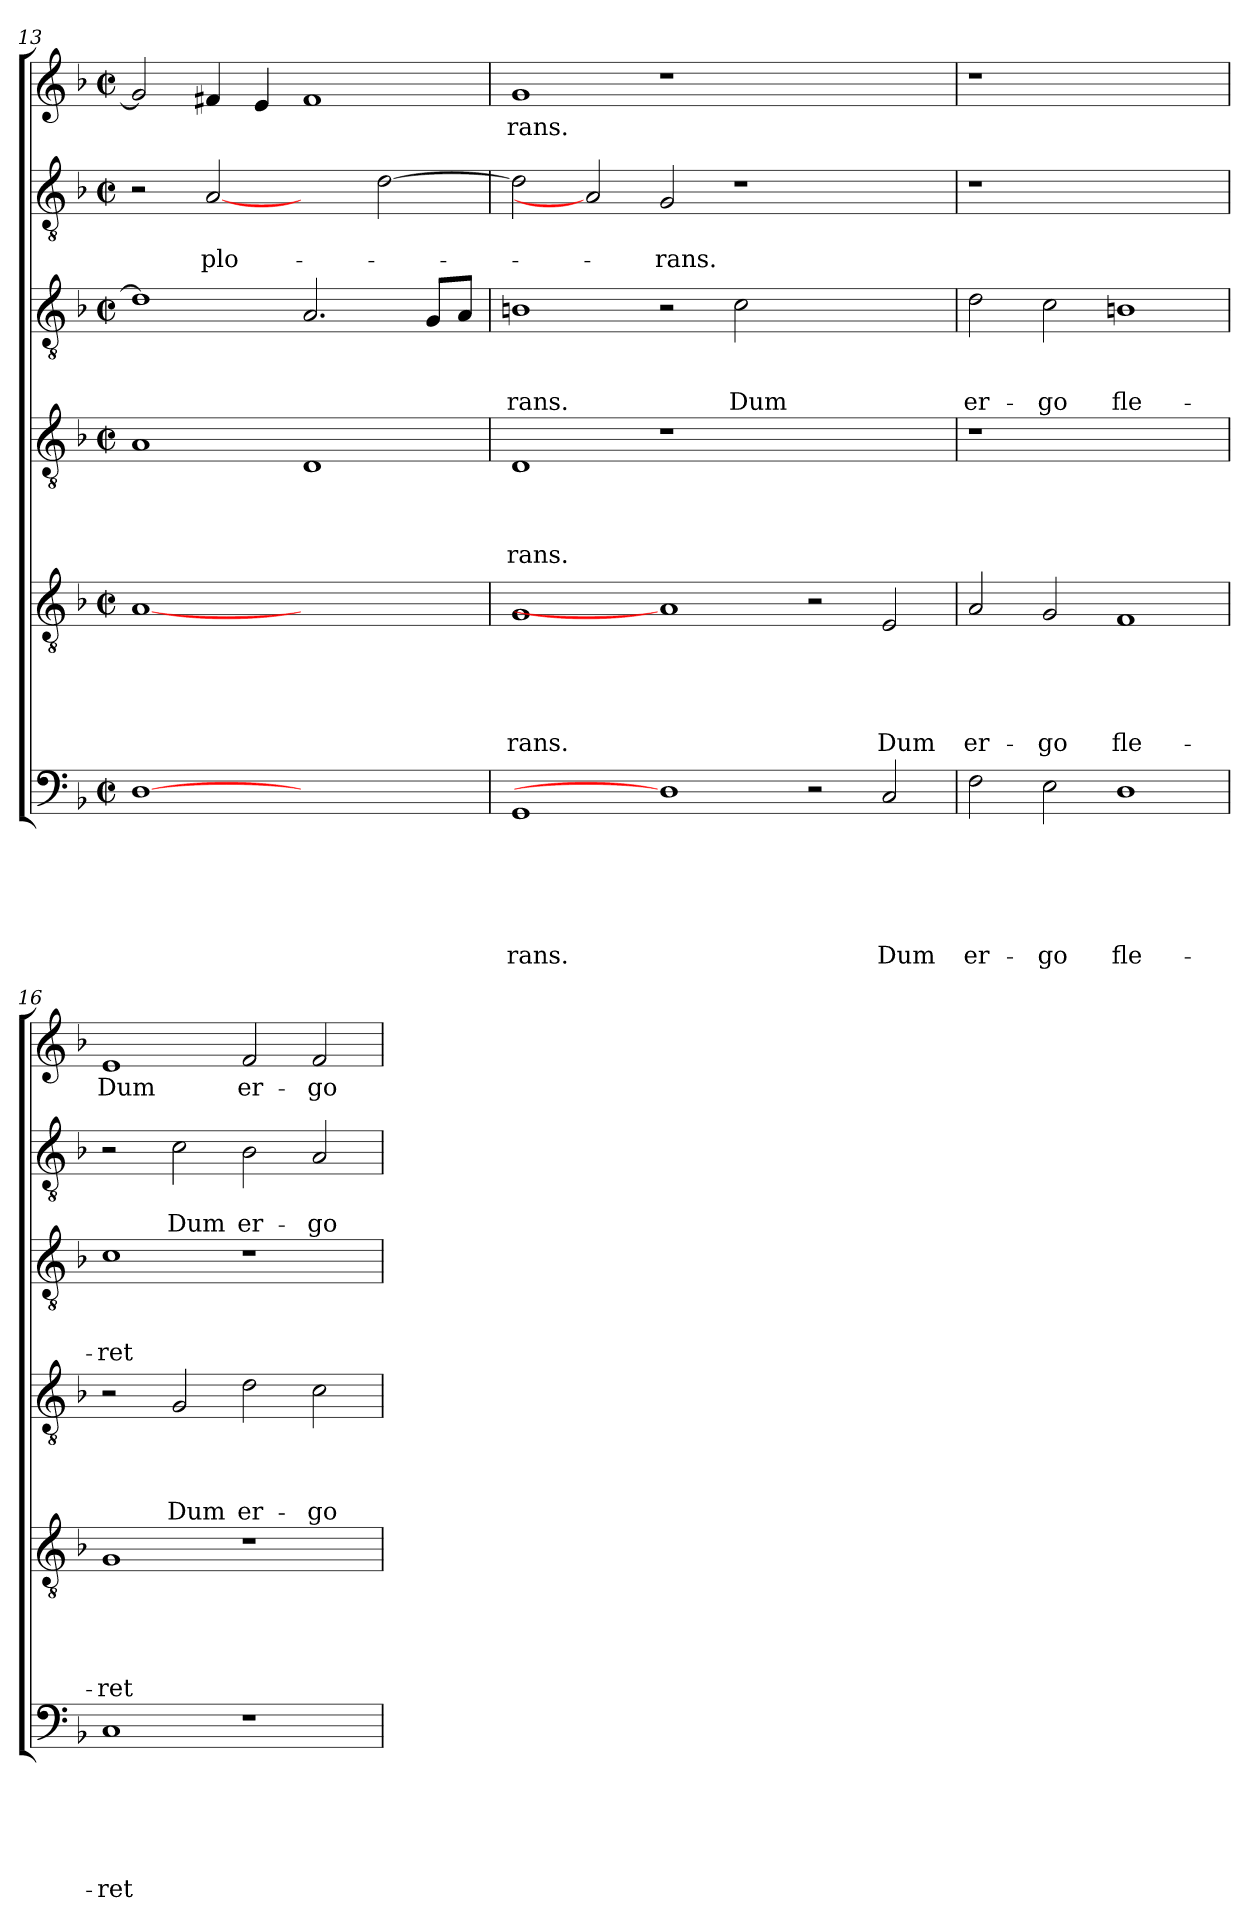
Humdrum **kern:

**kern	**text	**text	**text	**text	**text	**text	**kern	**text	**text	**text	**text	**text	**kern	**text	**text	**text	**text	**kern	**text	**text	**text	**kern	**text	**text	**kern	**text
*part6	*part6	*part6	*part6	*part6	*part6	*part6	*part5	*part5	*part5	*part5	*part5	*part5	*part4	*part4	*part4	*part4	*part4	*part3	*part3	*part3	*part3	*part2	*part2	*part2	*part1	*part1
*staff6	*staff6	*staff6	*staff6	*staff6	*staff6	*staff6	*staff5	*staff5	*staff5	*staff5	*staff5	*staff5	*staff4	*staff4	*staff4	*staff4	*staff4	*staff3	*staff3	*staff3	*staff3	*staff2	*staff2	*staff2	*staff1	*staff1
!!LO:LB:g=z
*clefF4	*	*	*	*	*	*	*clefGv2	*	*	*	*	*	*clefGv2	*	*	*	*	*clefGv2	*	*	*	*clefGv2	*	*	*clefG2	*
*k[b-]	*	*	*	*	*	*	*k[b-]	*	*	*	*	*	*k[b-]	*	*	*	*	*k[b-]	*	*	*	*k[b-]	*	*	*k[b-]	*
*F:	*	*	*	*	*	*	*F:	*	*	*	*	*	*F:	*	*	*	*	*F:	*	*	*	*F:	*	*	*F:	*
*M2/2	*	*	*	*	*	*	*M2/2	*	*	*	*	*	*M2/2	*	*	*	*	*M2/2	*	*	*	*M2/2	*	*	*M2/2	*
*met(c|)	*	*	*	*	*	*	*met(c|)	*	*	*	*	*	*met(c|)	*	*	*	*	*met(c|)	*	*	*	*met(c|)	*	*	*met(c|)	*
=13	=13	=13	=13	=13	=13	=13	=13	=13	=13	=13	=13	=13	=13	=13	=13	=13	=13	=13	=13	=13	=13	=13	=13	=13	=13	=13
[1D	.	.	.	.	.	.	[1A	.	.	.	.	.	1A	.	.	.	.	1d]	.	.	.	2r	.	.	2g/]	.
!	!	!	!	!	!	!	!	!	!	!	!	!	!	!	!	!	!	!	!	!	!	!	!	!LO:LY:b	!	!
.	.	.	.	.	.	.	.	.	.	.	.	.	.	.	.	.	.	.	.	.	.	[2A	.	plo-	4f#X/	.
.	.	.	.	.	.	.	.	.	.	.	.	.	.	.	.	.	.	.	.	.	.	.	.	.	4e/	.
1ryy	.	.	.	.	.	.	1ryy	.	.	.	.	.	1D	.	.	.	.	2.A/	.	.	.	2ryy	.	.	1f#	.
.	.	.	.	.	.	.	.	.	.	.	.	.	.	.	.	.	.	.	.	.	.	[2d\	.	.	.	.
.	.	.	.	.	.	.	.	.	.	.	.	.	.	.	.	.	.	8G/L	.	.	.	.	.	.	.	.
.	.	.	.	.	.	.	.	.	.	.	.	.	.	.	.	.	.	8A/J	.	.	.	.	.	.	.	.
=14	=14	=14	=14	=14	=14	=14	=14	=14	=14	=14	=14	=14	=14	=14	=14	=14	=14	=14	=14	=14	=14	=14	=14	=14	=14	=14
!	!	!	!	!	!	!LO:LY:b	!	!	!	!	!	!LO:LY:b	!	!	!	!	!LO:LY:b	!	!	!	!LO:LY:b	!	!	!	!	!LO:LY:b
1GG	.	.	.	.	.	-rans.	1G	.	.	.	.	-rans.	1D	.	.	.	-rans.	1Bn	.	.	-rans.	2d\]	.	.	1g	-rans.
.	.	.	.	.	.	.	.	.	.	.	.	.	.	.	.	.	.	.	.	.	.	2A]	.	.	.	.
!	!	!	!	!	!	!	!	!	!	!	!	!	!	!	!	!	!	!	!	!	!	!	!	!LO:LY:b	!	!
1D]	.	.	.	.	.	.	1A]	.	.	.	.	.	1r	.	.	.	.	2r	.	.	.	2G/	.	-rans.	1r	.
!	!	!	!	!	!	!	!	!	!	!	!	!	!	!	!	!	!	!	!	!	!LO:LY:b	!	!	!	!	!
.	.	.	.	.	.	.	.	.	.	.	.	.	.	.	.	.	.	2c\	.	.	Dum	1r	.	.	.	.
2r	.	.	.	.	.	.	2r	.	.	.	.	.	1ryy	.	.	.	.	1ryy	.	.	.	.	.	.	1ryy	.
!	!	!	!	!	!	!LO:LY:b	!	!	!	!	!	!LO:LY:b	!	!	!	!	!	!	!	!	!	!	!	!	!	!
2C/	.	.	.	.	.	Dum	2E/	.	.	.	.	Dum	.	.	.	.	.	.	.	.	.	2ryy	.	.	.	.
=15	=15	=15	=15	=15	=15	=15	=15	=15	=15	=15	=15	=15	=15	=15	=15	=15	=15	=15	=15	=15	=15	=15	=15	=15	=15	=15
!	!	!	!	!	!	!LO:LY:b	!	!	!	!	!	!LO:LY:b	!	!	!	!	!	!	!	!	!LO:LY:b	!	!	!	!	!
2F\	.	.	.	.	.	er-	2A/	.	.	.	.	er-	1r	.	.	.	.	2d\	.	.	er-	1r	.	.	1r	.
!	!	!	!	!	!	!LO:LY:b	!	!	!	!	!	!LO:LY:b	!	!	!	!	!	!	!	!	!LO:LY:b	!	!	!	!	!
2E\	.	.	.	.	.	-go	2G/	.	.	.	.	-go	.	.	.	.	.	2c\	.	.	-go	.	.	.	.	.
!	!	!	!	!	!	!LO:LY:b	!	!	!	!	!	!LO:LY:b	!	!	!	!	!	!	!	!	!LO:LY:b	!	!	!	!	!
1D	.	.	.	.	.	fle-	1F	.	.	.	.	fle-	1ryy	.	.	.	.	1Bn	.	.	fle-	1ryy	.	.	1ryy	.
=16	=16	=16	=16	=16	=16	=16	=16	=16	=16	=16	=16	=16	=16	=16	=16	=16	=16	=16	=16	=16	=16	=16	=16	=16	=16	=16
!	!	!	!	!	!	!LO:LY:b	!	!	!	!	!	!LO:LY:b	!	!	!	!	!	!	!	!	!LO:LY:b	!	!	!	!	!LO:LY:b
1C	.	.	.	.	.	-ret	1G	.	.	.	.	-ret	2r	.	.	.	.	1c	.	.	-ret	2r	.	.	1e	Dum
!	!	!	!	!	!	!	!	!	!	!	!	!	!	!	!	!	!LO:LY:b	!	!	!	!	!	!	!LO:LY:b	!	!
.	.	.	.	.	.	.	.	.	.	.	.	.	2G/	.	.	.	Dum	.	.	.	.	2c\	.	Dum	.	.
!	!	!	!	!	!	!	!	!	!	!	!	!	!	!	!	!	!LO:LY:b	!	!	!	!	!	!	!LO:LY:b	!	!LO:LY:b
1r	.	.	.	.	.	.	1r	.	.	.	.	.	2d\	.	.	.	er-	1r	.	.	.	2B-\	.	er-	2f/	er-
!	!	!	!	!	!	!	!	!	!	!	!	!	!	!	!	!	!LO:LY:b	!	!	!	!	!	!	!LO:LY:b	!	!LO:LY:b
.	.	.	.	.	.	.	.	.	.	.	.	.	2c\	.	.	.	-go	.	.	.	.	2A/	.	-go	2f/	-go
=	=	=	=	=	=	=	=	=	=	=	=	=	=	=	=	=	=	=	=	=	=	=	=	=	=	=
*-	*-	*-	*-	*-	*-	*-	*-	*-	*-	*-	*-	*-	*-	*-	*-	*-	*-	*-	*-	*-	*-	*-	*-	*-	*-	*-
